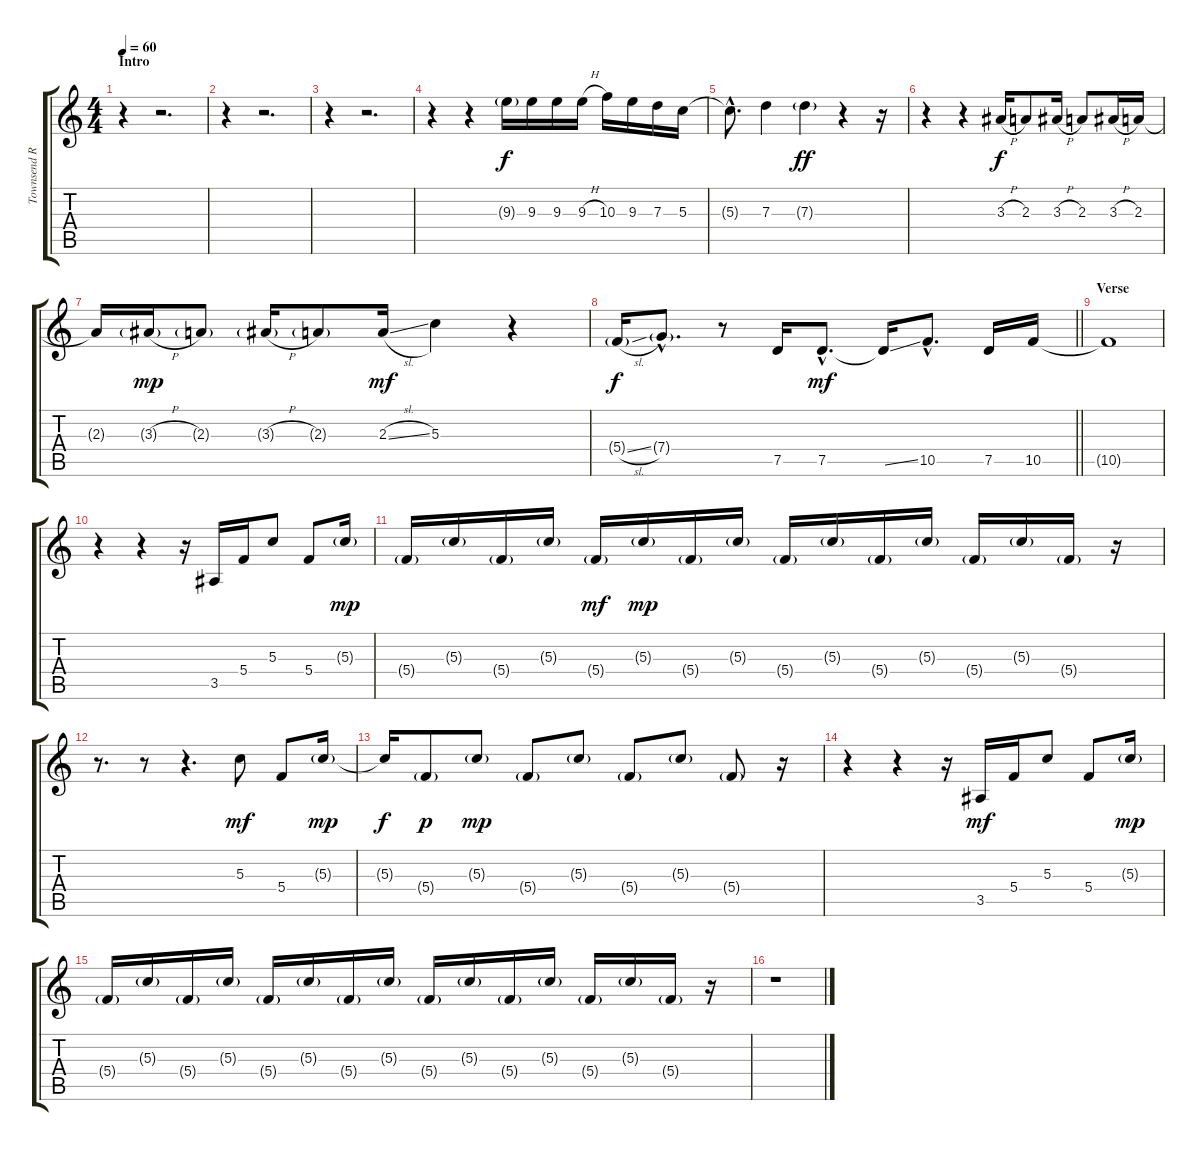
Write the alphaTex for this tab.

\track ("Townsend Right" "Townsend R") {instrument electricguitarjazz}
\staff {score tabs}
\tuning (E4 C4 G3 C3 G2 C2) {hide}
\ts (4 4)
\section ("" "Intro")
\tempo 60
\clef g2
\ks c
r.4{dy f instrument electricguitarjazz} r.2{d} |
r.4 r.2{d} |
r.4 r.2{d} |
r.4 r.4 9.3{g}.16 9.3.16 9.3.16 9.3{h}.16 10.3.16 9.3.16 7.3.16 5.3.16 |
5.3{hac t}.8{d} 7.3.4 7.3{g}.4{dy ff} r.4 r.16 |
r.4 r.4 3.3{h}.16{dy f} 2.3.8 3.3{h}.16 2.3.8 3.3{h}.16 2.3.16 |
2.3{t}.16 3.3{h g}.16{dy mp} 2.3{g}.8 3.3{h g}.16 2.3{g}.8 2.3{sl}.16{dy mf} 5.3.4 r.4 |
\barLineRight lightlight
5.4{sl g}.16{dy f} 7.4{g hac}.8{d} r.8 7.5.16 7.5{hac}.8{d dy mf} 7.5{ss t}.16 10.5{hac}.8{d} 7.5.16 10.5.16 |
\section ("" "Verse")
10.5{t}.1 |
r.4 r.4 r.16 3.5.16 5.4.16 5.3.8 5.4.8 5.3{g}.16{dy mp} |
5.4{g}.16 5.3{g}.16 5.4{g}.16 5.3{g}.16 5.4{g}.16{dy mf} 5.3{g}.16{dy mp} 5.4{g}.16 5.3{g}.16 5.4{g}.16 5.3{g}.16 5.4{g}.16 5.3{g}.16 5.4{g}.16 5.3{g}.16 5.4{g}.16 r.16 |
r.8{d} r.8 r.4{d} 5.3.8{dy mf} 5.4.8 5.3{g}.16{dy mp} |
5.3{t}.16{dy f} 5.4{g}.8{dy p} 5.3{g}.8{dy mp} 5.4{g}.8 5.3{g}.8 5.4{g}.8 5.3{g}.8 5.4{g}.8 r.16 |
r.4 r.4 r.16 3.5.16{dy mf} 5.4.16 5.3.8 5.4.8 5.3{g}.16{dy mp} |
5.4{g}.16 5.3{g}.16 5.4{g}.16 5.3{g}.16 5.4{g}.16 5.3{g}.16 5.4{g}.16 5.3{g}.16 5.4{g}.16 5.3{g}.16 5.4{g}.16 5.3{g}.16 5.4{g}.16 5.3{g}.16 5.4{g}.16 r.16 |
r.1
